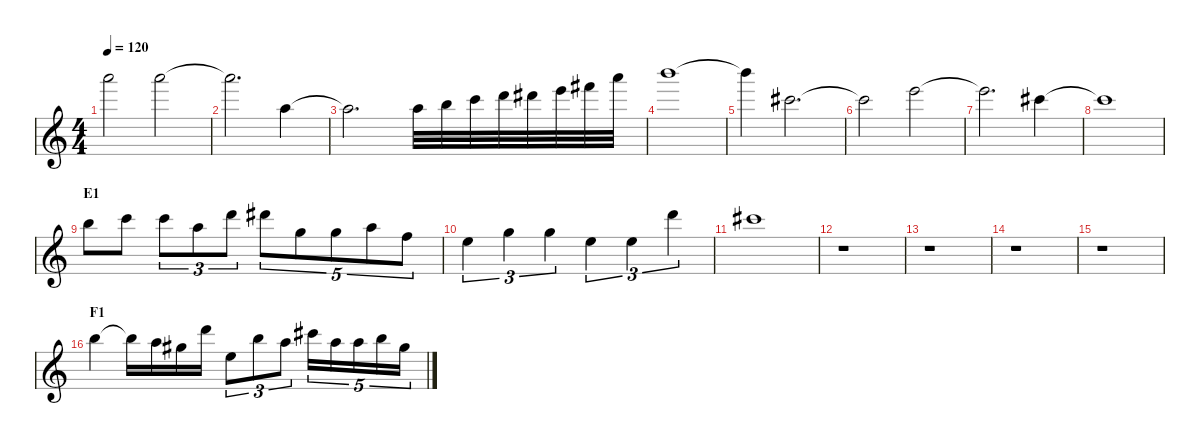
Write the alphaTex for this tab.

\defaultSystemsLayout 4
\hideDynamics
\bracketExtendMode nobrackets
\singleTrackTrackNamePolicy hidden
\multiTrackTrackNamePolicy hidden
\otherSystemsTrackNameOrientation horizontal
\track ("Glockenspiel (Dave Samuels)" "gl.") {instrument glockenspiel}
\staff {score}
\tuning (E5 B4 G4 D4 A3 E3)
\ts (4 4)
\tempo 120
\clef g2
\ks c
17.1{t}.2{dy f beam Down} 17.1.2{dy fff beam Down} |
17.1{t}.2{d dy f beam Down} 19.4.4{dy fff beam Down} |
19.4{t}.2{d dy f beam Down} 19.4.32{dy fff beam Down} 16.3.32{beam Down} 17.3.32{beam Down} 19.3.32{beam Down} 16.2{acc #}.32{beam Down} 17.2.32{beam Down} 19.2{acc #}.32{beam Down} 17.1.32{beam Down} |
19.1.1{beam Down} |
19.1{t}.4{dy f beam Down} 18.3{acc #}.2{d dy fff beam Down} |
18.3{t acc #}.2{dy f beam Down} 17.2.2{dy fff beam Down} |
17.2{t}.2{d dy f beam Down} 18.3{acc #}.4{dy fff beam Down} |
18.3{t acc #}.1{dy f beam Down} |
\section ("" "E1")
16.3.8{dy fff beam Down} 17.3.8{beam Down} 17.3.8{tu (3 2) beam Down} 14.3.8{tu (3 2) beam Down} 15.2.8{tu (3 2) beam Down} 16.2{acc #}.8{tu (5 4) beam Down} 17.4.8{tu (5 4) beam Down} 17.4.8{tu (5 4) beam Down} 14.3.8{tu (5 4) beam Down} 15.4.8{tu (5 4) beam Down} |
14.4.4{tu (3 2) beam Down} 17.4.4{tu (3 2) beam Down} 17.4.4{tu (3 2) beam Down} 14.4.4{tu (3 2) beam Down} 14.4.4{tu (3 2) beam Down} 15.2.4{tu (3 2) beam Down} |
14.2{acc #}.1{beam Down} |
r.1{beam Down} |
r.1{beam Down} |
r.1{beam Down} |
r.1{beam Down} |
\section ("" "F1")
16.3.4{beam Down} 16.3{t}.16{dy f beam Down} 14.3.16{dy fff beam Down} 13.3{acc #}.16{beam Down} 15.2.16{beam Down} 14.4.8{tu (3 2) beam Down} 16.3.8{tu (3 2) beam Down} 14.3.8{tu (3 2) beam Down} 14.2{acc #}.16{tu (5 4) beam Down} 14.3.16{tu (5 4) beam Down} 14.3.16{tu (5 4) beam Down} 16.3.16{tu (5 4) beam Down} 13.3{acc #}.16{tu (5 4) beam Down}
